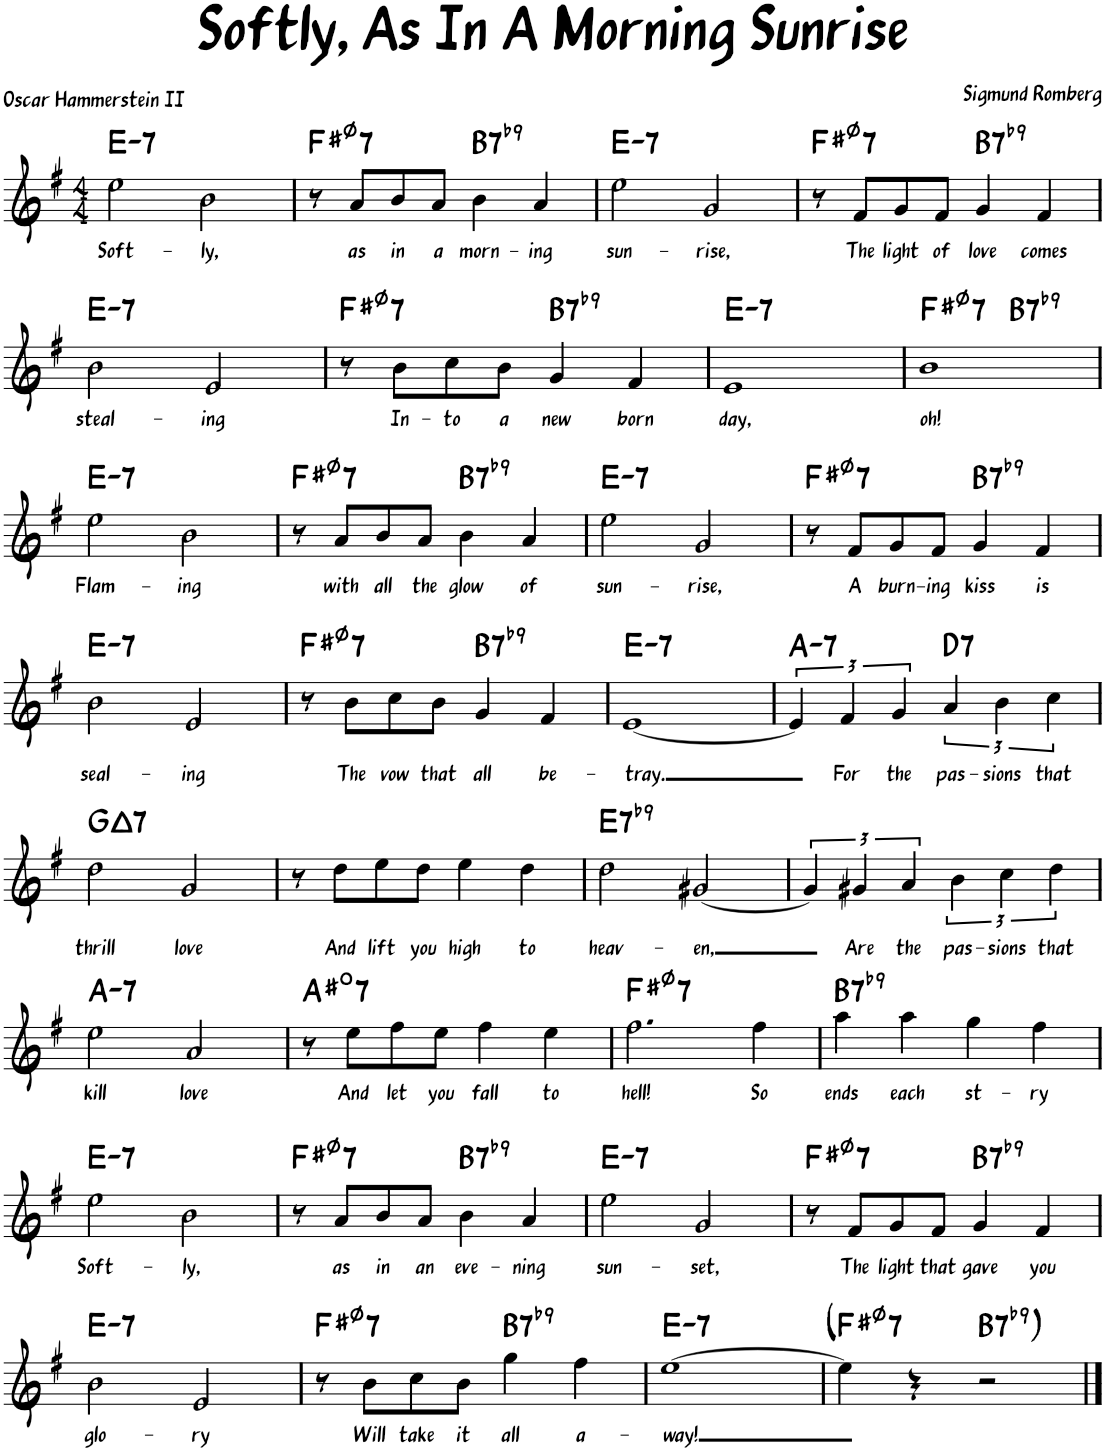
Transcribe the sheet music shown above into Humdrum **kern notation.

**kern	**text	**harte
*part1	*part1	*part1
*staff1	*staff1	*
*I"Piano	*	*
*I'Pno.	*	*
*clefG2	*	*
*k[f#]	*	*
*M4/4	*	*
=1	=1	=1
!	!LO:LY:b	!LO:H:kt=7
2ee\	Soft-	E:min7
!	!LO:LY:b	!
2b\	-ly,	.
=2	=2	=2
!	!	!LO:H:kt=7
8r	.	F#:hdim7
!	!LO:LY:b	!
8a/L	as	.
!	!LO:LY:b	!
8b/	in	.
!	!LO:LY:b	!
8a/J	a	.
!	!LO:LY:b	!LO:H:kt=7
4b\	morn-	B:7(b9)
!	!LO:LY:b	!
4a/	-ing	.
=3	=3	=3
!	!LO:LY:b	!LO:H:kt=7
2ee\	sun-	E:min7
!	!LO:LY:b	!
2g/	-rise,	.
=4	=4	=4
!	!	!LO:H:kt=7
8r	.	F#:hdim7
!	!LO:LY:b	!
8f#/L	The	.
!	!LO:LY:b	!
8g/	light	.
!	!LO:LY:b	!
8f#/J	of	.
!	!LO:LY:b	!LO:H:kt=7
4g/	love	B:7(b9)
!	!LO:LY:b	!
4f#/	comes	.
!!LO:LB:g=z
=5	=5	=5
!	!LO:LY:b	!LO:H:kt=7
2b\	steal-	E:min7
!	!LO:LY:b	!
2e/	-ing	.
=6	=6	=6
!	!	!LO:H:kt=7
8r	.	F#:hdim7
!	!LO:LY:b	!
8b\L	In-	.
!	!LO:LY:b	!
8cc\	-to	.
!	!LO:LY:b	!
8b\J	a	.
!	!LO:LY:b	!LO:H:kt=7
4g/	new	B:7(b9)
!	!LO:LY:b	!
4f#/	born	.
=7	=7	=7
!	!LO:LY:b	!LO:H:kt=7
1e	day,	E:min7
=8	=8	=8
!	!LO:LY:b	!LO:H:kt=7
*^	*	*
1b	2ryy	oh!	F#:hdim7
!	!	!	!LO:H:kt=7
.	2ryy	.	B:7(b9)
!!LO:LB:g=z	!!
=9	=9	=9	=9
!	!	!LO:LY:b	!LO:H:kt=7
*v	*v	*	*
2ee\	Flam-	E:min7
!	!LO:LY:b	!
2b\	-ing	.
=10	=10	=10
!	!	!LO:H:kt=7
8r	.	F#:hdim7
!	!LO:LY:b	!
8a/L	with	.
!	!LO:LY:b	!
8b/	all	.
!	!LO:LY:b	!
8a/J	the	.
!	!LO:LY:b	!LO:H:kt=7
4b\	glow	B:7(b9)
!	!LO:LY:b	!
4a/	of	.
=11	=11	=11
!	!LO:LY:b	!LO:H:kt=7
2ee\	sun-	E:min7
!	!LO:LY:b	!
2g/	-rise,	.
=12	=12	=12
!	!	!LO:H:kt=7
8r	.	F#:hdim7
!	!LO:LY:b	!
8f#/L	A	.
!	!LO:LY:b	!
8g/	burn-	.
!	!LO:LY:b	!
8f#/J	-ing	.
!	!LO:LY:b	!LO:H:kt=7
4g/	kiss	B:7(b9)
!	!LO:LY:b	!
4f#/	is	.
!!LO:LB:g=z
=13	=13	=13
!	!LO:LY:b	!LO:H:kt=7
2b\	seal-	E:min7
!	!LO:LY:b	!
2e/	-ing	.
=14	=14	=14
!	!	!LO:H:kt=7
8r	.	F#:hdim7
!	!LO:LY:b	!
8b\L	The	.
!	!LO:LY:b	!
8cc\	vow	.
!	!LO:LY:b	!
8b\J	that	.
!	!LO:LY:b	!LO:H:kt=7
4g/	all	B:7(b9)
!	!LO:LY:b	!
4f#/	be-	.
=15	=15	=15
!	!LO:LY:b	!LO:H:kt=7
[1e	-tray.	E:min7
=16	=16	=16
!	!	!LO:H:kt=7
6e/]	.	A:min7
!	!LO:LY:b	!
6f#/	For	.
!	!LO:LY:b	!
6g/	the	.
!	!LO:LY:b	!LO:H:kt=7
6a/	pas-	D:7
!	!LO:LY:b	!
6b\	-sions	.
!	!LO:LY:b	!
6cc\	that	.
!!LO:LB:g=z
=17	=17	=17
!	!LO:LY:b	!LO:H:kt=7
2dd\	thrill	G:maj7
!	!LO:LY:b	!
2g/	love	.
=18	=18	=18
8r	.	.
!	!LO:LY:b	!
8dd\L	And	.
!	!LO:LY:b	!
8ee\	lift	.
!	!LO:LY:b	!
8dd\J	you	.
!	!LO:LY:b	!
4ee\	high	.
!	!LO:LY:b	!
4dd\	to	.
=19	=19	=19
!	!LO:LY:b	!LO:H:kt=7
2dd\	heav-	E:7(b9)
!	!LO:LY:b	!
[2g#X/	-en,	.
=20	=20	=20
6g#/]	.	.
!	!LO:LY:b	!
6g#X/	Are	.
!	!LO:LY:b	!
6a/	the	.
!	!LO:LY:b	!
6b\	pas-	.
!	!LO:LY:b	!
6cc\	-sions	.
!	!LO:LY:b	!
6dd\	that	.
!!LO:LB:g=z
=21	=21	=21
!	!LO:LY:b	!LO:H:kt=7
2ee\	kill	A:min7
!	!LO:LY:b	!
2a/	love	.
=22	=22	=22
!	!	!LO:H:kt=7
8r	.	A#:dim7
!	!LO:LY:b	!
8ee\L	And	.
!	!LO:LY:b	!
8ff#\	let	.
!	!LO:LY:b	!
8ee\J	you	.
!	!LO:LY:b	!
4ff#\	fall	.
!	!LO:LY:b	!
4ee\	to	.
=23	=23	=23
!	!LO:LY:b	!LO:H:kt=7
2.ff#\	hell!	F#:hdim7
!	!LO:LY:b	!
4ff#\	So	.
=24	=24	=24
!	!LO:LY:b	!LO:H:kt=7
4aa\	ends	B:7(b9)
!	!LO:LY:b	!
4aa\	each	.
!	!LO:LY:b	!
4gg\	st-	.
!	!LO:LY:b	!
4ff#\	-ry	.
!!LO:LB:g=z
=25	=25	=25
!	!LO:LY:b	!LO:H:kt=7
2ee\	Soft-	E:min7
!	!LO:LY:b	!
2b\	-ly,	.
=26	=26	=26
!	!	!LO:H:kt=7
8r	.	F#:hdim7
!	!LO:LY:b	!
8a/L	as	.
!	!LO:LY:b	!
8b/	in	.
!	!LO:LY:b	!
8a/J	an	.
!	!LO:LY:b	!LO:H:kt=7
4b\	eve-	B:7(b9)
!	!LO:LY:b	!
4a/	-ning	.
=27	=27	=27
!	!LO:LY:b	!LO:H:kt=7
2ee\	sun-	E:min7
!	!LO:LY:b	!
2g/	-set,	.
=28	=28	=28
!	!	!LO:H:kt=7
8r	.	F#:hdim7
!	!LO:LY:b	!
8f#/L	The	.
!	!LO:LY:b	!
8g/	light	.
!	!LO:LY:b	!
8f#/J	that	.
!	!LO:LY:b	!LO:H:kt=7
4g/	gave	B:7(b9)
!	!LO:LY:b	!
4f#/	you	.
!!LO:LB:g=z
=29	=29	=29
!	!LO:LY:b	!LO:H:kt=7
2b\	glo-	E:min7
!	!LO:LY:b	!
2e/	-ry	.
=30	=30	=30
!	!	!LO:H:kt=7
8r	.	F#:hdim7
!	!LO:LY:b	!
8b\L	Will	.
!	!LO:LY:b	!
8cc\	take	.
!	!LO:LY:b	!
8b\J	it	.
!	!LO:LY:b	!LO:H:kt=7
4gg\	all	B:7(b9)
!	!LO:LY:b	!
4ff#\	a-	.
=31	=31	=31
!	!LO:LY:b	!LO:H:kt=7
[1ee	-way!	E:min7
=32	=32	=32
!	!	!LO:H:kt=7
4ee\]	.	F#:hdim7
4r	.	.
!	!	!LO:H:kt=7
2r	.	B:7(b9)
==	==	==
*-	*-	*-
